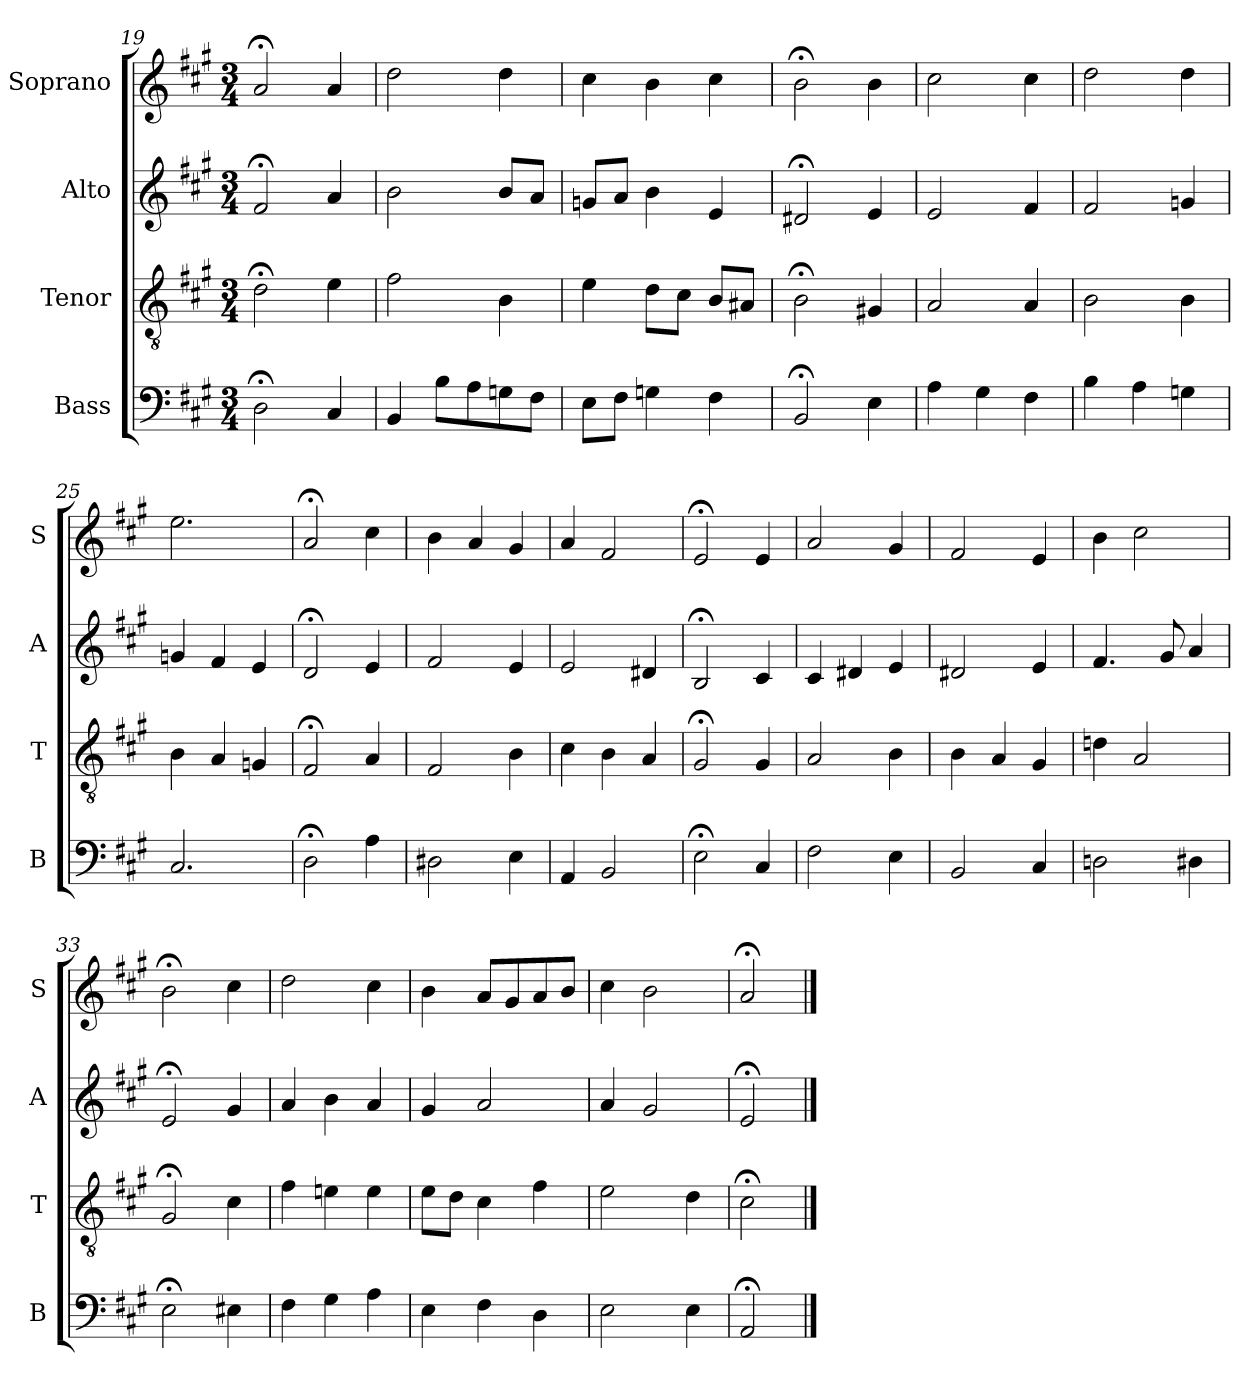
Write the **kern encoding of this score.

**kern	**kern	**kern	**kern
*part4	*part3	*part2	*part1
*staff4	*staff3	*staff2	*staff1
*I"Bass	*I"Tenor	*I"Alto	*I"Soprano
*I'B	*I'T	*I'A	*I'S
*clefF4	*clefGv2	*clefG2	*clefG2
*k[f#c#g#]	*k[f#c#g#]	*k[f#c#g#]	*k[f#c#g#]
*A:	*A:	*A:	*A:
*M3/4	*M3/4	*M3/4	*M3/4
=19	=19	=19	=19
2D;<	2d;<	2f#;<	2a;<
4C#	4e	4a	4a
=20	=20	=20	=20
4BB	2f#	2b	2dd
8BL	.	.	.
8A	.	.	.
8Gn	4B	8bL	4dd
8F#J	.	8aJ	.
=21	=21	=21	=21
8EL	4e	8gnL	4cc#
8F#J	.	8aJ	.
4Gn	8dL	4b	4b
.	8c#J	.	.
4F#	8BL	4e	4cc#
.	8A#XJ	.	.
=22	=22	=22	=22
2BB;<	2B;<	2d#X;<	2b;<
4E	4G#X	4e	4b
=23	=23	=23	=23
4A	2A	2e	2cc#
4G#	.	.	.
4F#	4A	4f#	4cc#
=24	=24	=24	=24
4B	2B	2f#	2dd
4A	.	.	.
4Gn	4B	4gn	4dd
=25	=25	=25	=25
2.C#	4B	4gn	2.ee
.	4A	4f#	.
.	4Gn	4e	.
=26	=26	=26	=26
2D;<	2F#;<	2d;<	2a;<
4A	4A	4e	4cc#
=27	=27	=27	=27
2D#X	2F#	2f#	4b
.	.	.	4a
4E	4B	4e	4g#
=28	=28	=28	=28
4AA	4c#	2e	4a
2BB	4B	.	2f#
.	4A	4d#X	.
=29	=29	=29	=29
2E;<	2G#;<i	2B;<	2e;<i
4C#	4G#i	4c#	4ei
=30	=30	=30	=30
2F#	2Ai	4c#	2ai
.	.	4d#X	.
4E	4B	4e	4g#
=31	=31	=31	=31
2BB	4B	2d#X	2f#
.	4A	.	.
4C#i	4G#i	4e	4e
=32	=32	=32	=32
2Dni	4dni	4.f#	4b
.	2A	.	2cc#
.	.	8g#	.
4D#X	.	4a	.
=33	=33	=33	=33
2E;<	2G#;<	2e;<	2b;<
4E#Xi	4c#i	4g#	4cc#
=34	=34	=34	=34
4F#i	4f#i	4a	2dd
4G#	4en	4b	.
4A	4e	4a	4cc#
=35	=35	=35	=35
4E	8eL	4g#	4b
.	8dJ	.	.
4F#	4c#	2a	8aL
.	.	.	8g#
4D	4f#	.	8a
.	.	.	8bJ
=36	=36	=36	=36
2E	2e	4a	4cc#
.	.	2g#	2b
4E	4d	.	.
=37	=37	=37	=37
2AA;<	2c#;<	2e;<	2a;<
==	==	==	==
*-	*-	*-	*-
